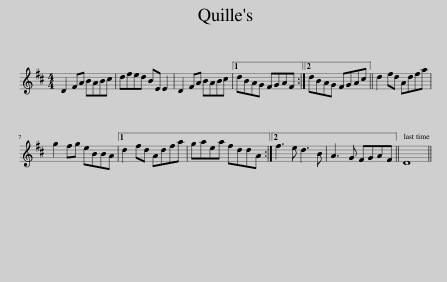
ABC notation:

X:1
L:1/8
M:4/4
I:linebreak $
K:D
V:1 treble
V:1
 D2 FA BABc | dfed BE E2 | D2 FA BABc |1 dBAG FGAF :|2 dBAG FGAc || %5
 d2 fd Adfa |$ g2 fg eBBA |1 d2 fd Adfa | gaea fddA :|2 f3 e d3 B | %10
 A3 G FGAF || D8 || %12
